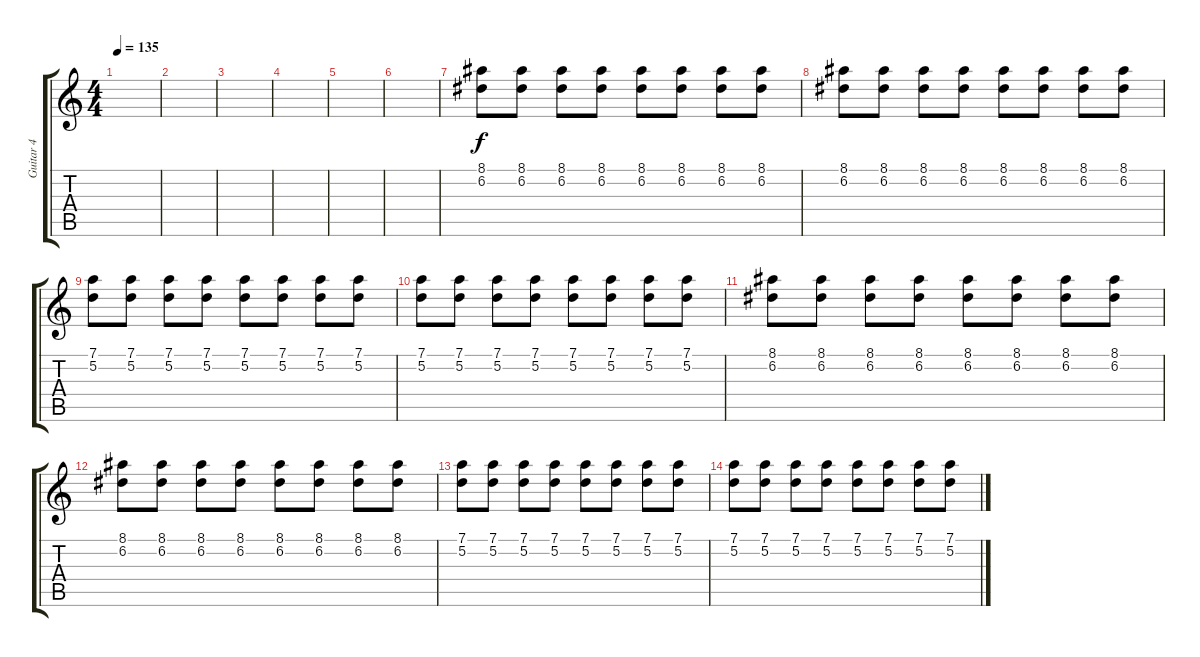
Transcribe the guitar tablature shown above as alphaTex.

\track ("Guitar 4" "Guitar 4") {instrument electricguitarclean}
\staff {score tabs}
\tuning (D4 A3 F3 C3 G2 C2) {hide}
\ts (4 4)
\tempo 135
\clef g2
\ks c
|
|
|
|
|
|
(8.1 6.2).8 (8.1 6.2).8 (8.1 6.2).8 (8.1 6.2).8 (8.1 6.2).8 (8.1 6.2).8 (8.1 6.2).8 (8.1 6.2).8 |
(8.1 6.2).8 (8.1 6.2).8 (8.1 6.2).8 (8.1 6.2).8 (8.1 6.2).8 (8.1 6.2).8 (8.1 6.2).8 (8.1 6.2).8 |
(7.1 5.2).8 (7.1 5.2).8 (7.1 5.2).8 (7.1 5.2).8 (7.1 5.2).8 (7.1 5.2).8 (7.1 5.2).8 (7.1 5.2).8 |
(7.1 5.2).8 (7.1 5.2).8 (7.1 5.2).8 (7.1 5.2).8 (7.1 5.2).8 (7.1 5.2).8 (7.1 5.2).8 (7.1 5.2).8 |
(8.1 6.2).8 (8.1 6.2).8 (8.1 6.2).8 (8.1 6.2).8 (8.1 6.2).8 (8.1 6.2).8 (8.1 6.2).8 (8.1 6.2).8 |
(8.1 6.2).8 (8.1 6.2).8 (8.1 6.2).8 (8.1 6.2).8 (8.1 6.2).8 (8.1 6.2).8 (8.1 6.2).8 (8.1 6.2).8 |
(7.1 5.2).8 (7.1 5.2).8 (7.1 5.2).8 (7.1 5.2).8 (7.1 5.2).8 (7.1 5.2).8 (7.1 5.2).8 (7.1 5.2).8 |
(7.1 5.2).8 (7.1 5.2).8 (7.1 5.2).8 (7.1 5.2).8 (7.1 5.2).8 (7.1 5.2).8 (7.1 5.2).8 (7.1 5.2).8
